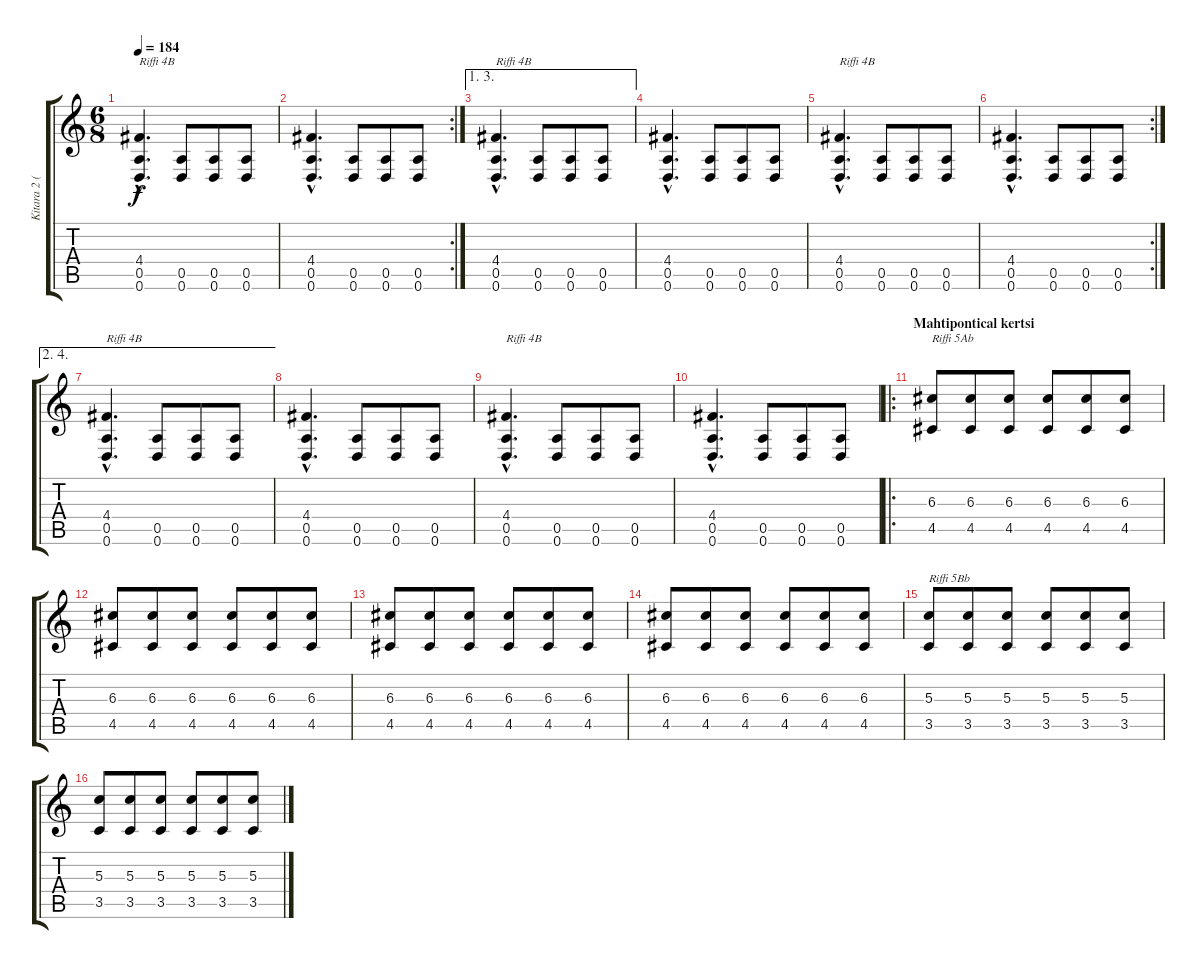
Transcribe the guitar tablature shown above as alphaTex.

\track ("Kitara 2 (Tuomo)" "Kitara 2 (") {instrument distortionguitar}
\staff {score tabs}
\tuning (E4 B3 G3 D3 A2 D2) {hide}
\ts (6 8)
\tempo 184
\clef g2
\ks c
(4.4{hac} 0.5{hac} 0.6{hac}).4{d txt "Riffi 4B" dy f} (0.5 0.6).8 (0.5 0.6).8 (0.5 0.6).8 |
\rc 2
(4.4{hac} 0.5{hac} 0.6{hac}).4{d} (0.5 0.6).8 (0.5 0.6).8 (0.5 0.6).8 |
\ae (1 3)
(4.4{hac} 0.5{hac} 0.6{hac}).4{d txt "Riffi 4B"} (0.5 0.6).8 (0.5 0.6).8 (0.5 0.6).8 |
(4.4{hac} 0.5{hac} 0.6{hac}).4{d} (0.5 0.6).8 (0.5 0.6).8 (0.5 0.6).8 |
(4.4{hac} 0.5{hac} 0.6{hac}).4{d txt "Riffi 4B"} (0.5 0.6).8 (0.5 0.6).8 (0.5 0.6).8 |
\rc 2
(4.4{hac} 0.5{hac} 0.6{hac}).4{d} (0.5 0.6).8 (0.5 0.6).8 (0.5 0.6).8 |
\ae (2 4)
(4.4{hac} 0.5{hac} 0.6{hac}).4{d txt "Riffi 4B"} (0.5 0.6).8 (0.5 0.6).8 (0.5 0.6).8 |
(4.4{hac} 0.5{hac} 0.6{hac}).4{d} (0.5 0.6).8 (0.5 0.6).8 (0.5 0.6).8 |
(4.4{hac} 0.5{hac} 0.6{hac}).4{d txt "Riffi 4B"} (0.5 0.6).8 (0.5 0.6).8 (0.5 0.6).8 |
(4.4{hac} 0.5{hac} 0.6{hac}).4{d} (0.5 0.6).8 (0.5 0.6).8 (0.5 0.6).8 |
\ro
\section ("" "Mahtipontical kertsi")
(6.3 4.5).8{txt "Riffi 5Ab"} (6.3 4.5).8 (6.3 4.5).8 (6.3 4.5).8 (6.3 4.5).8 (6.3 4.5).8 |
(6.3 4.5).8 (6.3 4.5).8 (6.3 4.5).8 (6.3 4.5).8 (6.3 4.5).8 (6.3 4.5).8 |
(6.3 4.5).8 (6.3 4.5).8 (6.3 4.5).8 (6.3 4.5).8 (6.3 4.5).8 (6.3 4.5).8 |
(6.3 4.5).8 (6.3 4.5).8 (6.3 4.5).8 (6.3 4.5).8 (6.3 4.5).8 (6.3 4.5).8 |
(5.3 3.5).8{txt "Riffi 5Bb"} (5.3 3.5).8 (5.3 3.5).8 (5.3 3.5).8 (5.3 3.5).8 (5.3 3.5).8 |
(5.3 3.5).8 (5.3 3.5).8 (5.3 3.5).8 (5.3 3.5).8 (5.3 3.5).8 (5.3 3.5).8
